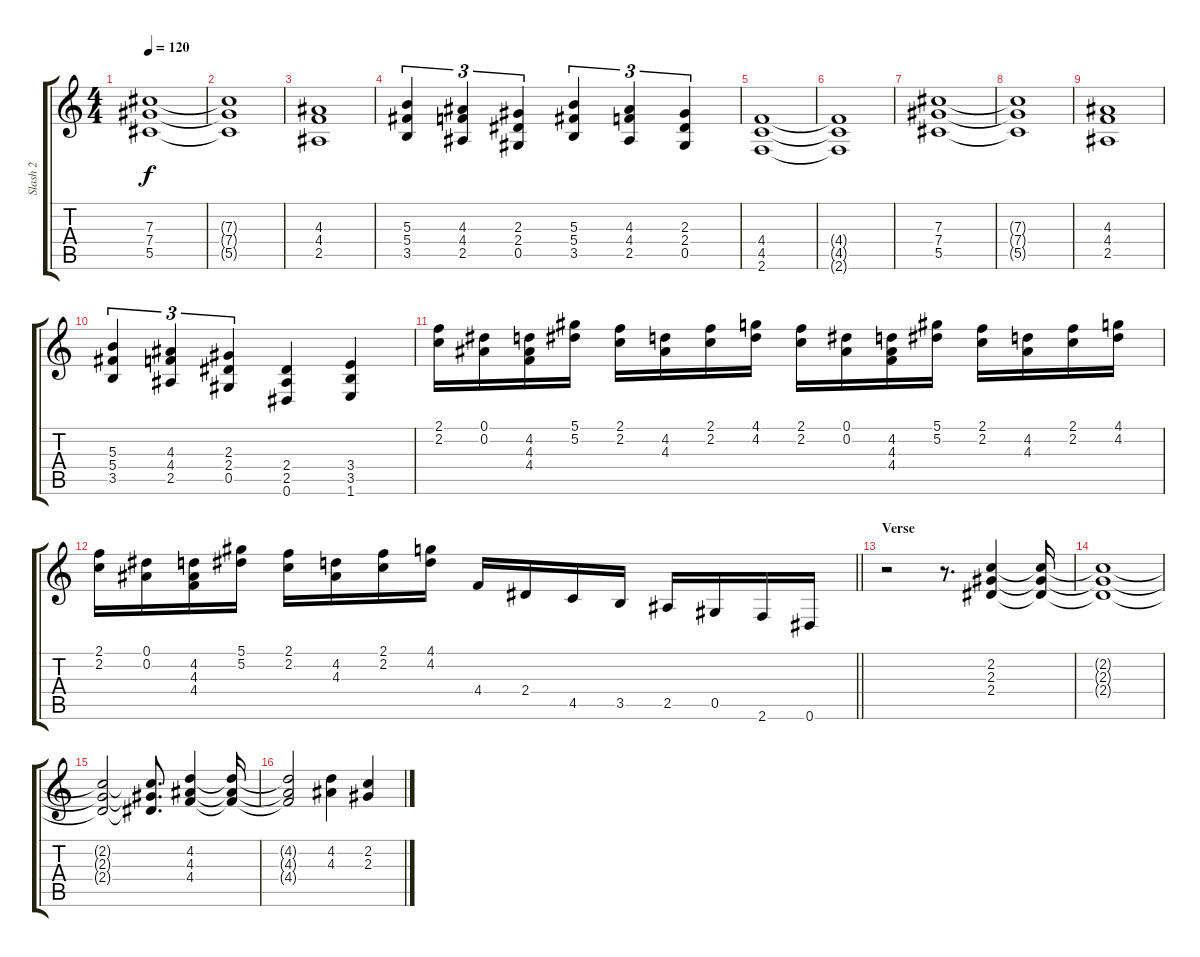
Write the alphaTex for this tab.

\track ("Slash 2" "Slash 2") {instrument distortionguitar}
\staff {score tabs}
\tuning (Eb4 Bb3 Gb3 Db3 Ab2 Eb2) {hide}
\ts (4 4)
\tempo 120
\clef g2
\ks c
(7.3 7.4 5.5).1{dy f} |
(7.3{t} 7.4{t} 5.5{t}).1 |
(4.3 4.4 2.5).1 |
(5.3 5.4 3.5).4{tu (3 2)} (4.3 4.4 2.5).4{tu (3 2)} (2.3 2.4 0.5).4{tu (3 2)} (5.3 5.4 3.5).4{tu (3 2)} (4.3 4.4 2.5).4{tu (3 2)} (2.3 2.4 0.5).4{tu (3 2)} |
(4.4 4.5 2.6).1 |
(4.4{t} 4.5{t} 2.6{t}).1 |
(7.3 7.4 5.5).1 |
(7.3{t} 7.4{t} 5.5{t}).1 |
(4.3 4.4 2.5).1 |
(5.3 5.4 3.5).4{tu (3 2)} (4.3 4.4 2.5).4{tu (3 2)} (2.3 2.4 0.5).4{tu (3 2)} (2.4 2.5 0.6).4 (3.4 3.5 1.6).4 |
(2.1 2.2).16 (0.1 0.2).16 (4.2 4.3 4.4).16 (5.1 5.2).16 (2.1 2.2).16 (4.2 4.3).16 (2.1 2.2).16 (4.1 4.2).16 (2.1 2.2).16 (0.1 0.2).16 (4.2 4.3 4.4).16 (5.1 5.2).16 (2.1 2.2).16 (4.2 4.3).16 (2.1 2.2).16 (4.1 4.2).16 |
\barLineRight lightlight
(2.1 2.2).16 (0.1 0.2).16 (4.2 4.3 4.4).16 (5.1 5.2).16 (2.1 2.2).16 (4.2 4.3).16 (2.1 2.2).16 (4.1 4.2).16 4.4.16 2.4.16 4.5.16 3.5.16 2.5.16 0.5.16 2.6.16 0.6.16 |
\section ("" "Verse")
r.2 r.8{d} (2.2 2.3 2.4).4 (2.2{t} 2.3{t} 2.4{t}).16 |
(2.2{t} 2.3{t} 2.4{t}).1 |
(2.2{t} 2.3{t} 2.4{t}).2 (2.2{t} 2.3{t} 2.4{t}).8{d} (4.2 4.3 4.4).4 (4.2{t} 4.3{t} 4.4{t}).16 |
(4.2{t} 4.3{t} 4.4{t}).2 (4.2 4.3).4 (2.2 2.3).4
